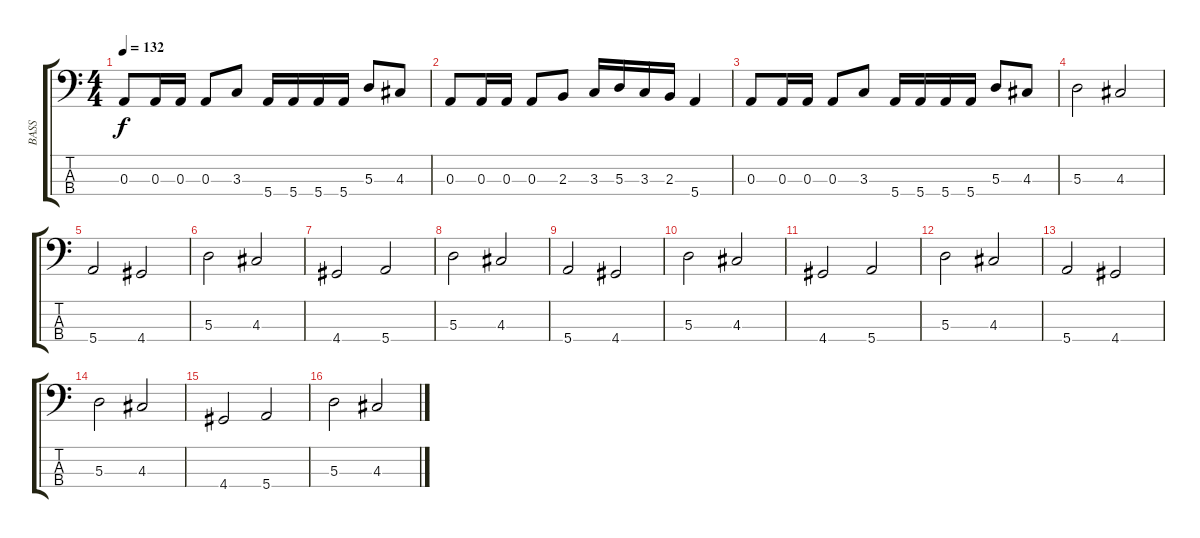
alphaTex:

\track ("BASS" "BASS") {instrument electricbassfinger}
\staff {score tabs}
\tuning (G2 D2 A1 E1) {hide}
\ts (4 4)
\tempo 132
\clef f4
\ks c
0.3.8{dy f} 0.3.16 0.3.16 0.3.8 3.3.8 5.4.16 5.4.16 5.4.16 5.4.16 5.3.8 4.3.8 |
0.3.8 0.3.16 0.3.16 0.3.8 2.3.8 3.3.16 5.3.16 3.3.16 2.3.16 5.4.4 |
0.3.8 0.3.16 0.3.16 0.3.8 3.3.8 5.4.16 5.4.16 5.4.16 5.4.16 5.3.8 4.3.8 |
5.3.2 4.3.2 |
5.4.2 4.4.2 |
5.3.2 4.3.2 |
4.4.2 5.4.2 |
5.3.2 4.3.2 |
5.4.2 4.4.2 |
5.3.2 4.3.2 |
4.4.2 5.4.2 |
5.3.2 4.3.2 |
5.4.2 4.4.2 |
5.3.2 4.3.2 |
4.4.2 5.4.2 |
5.3.2 4.3.2
